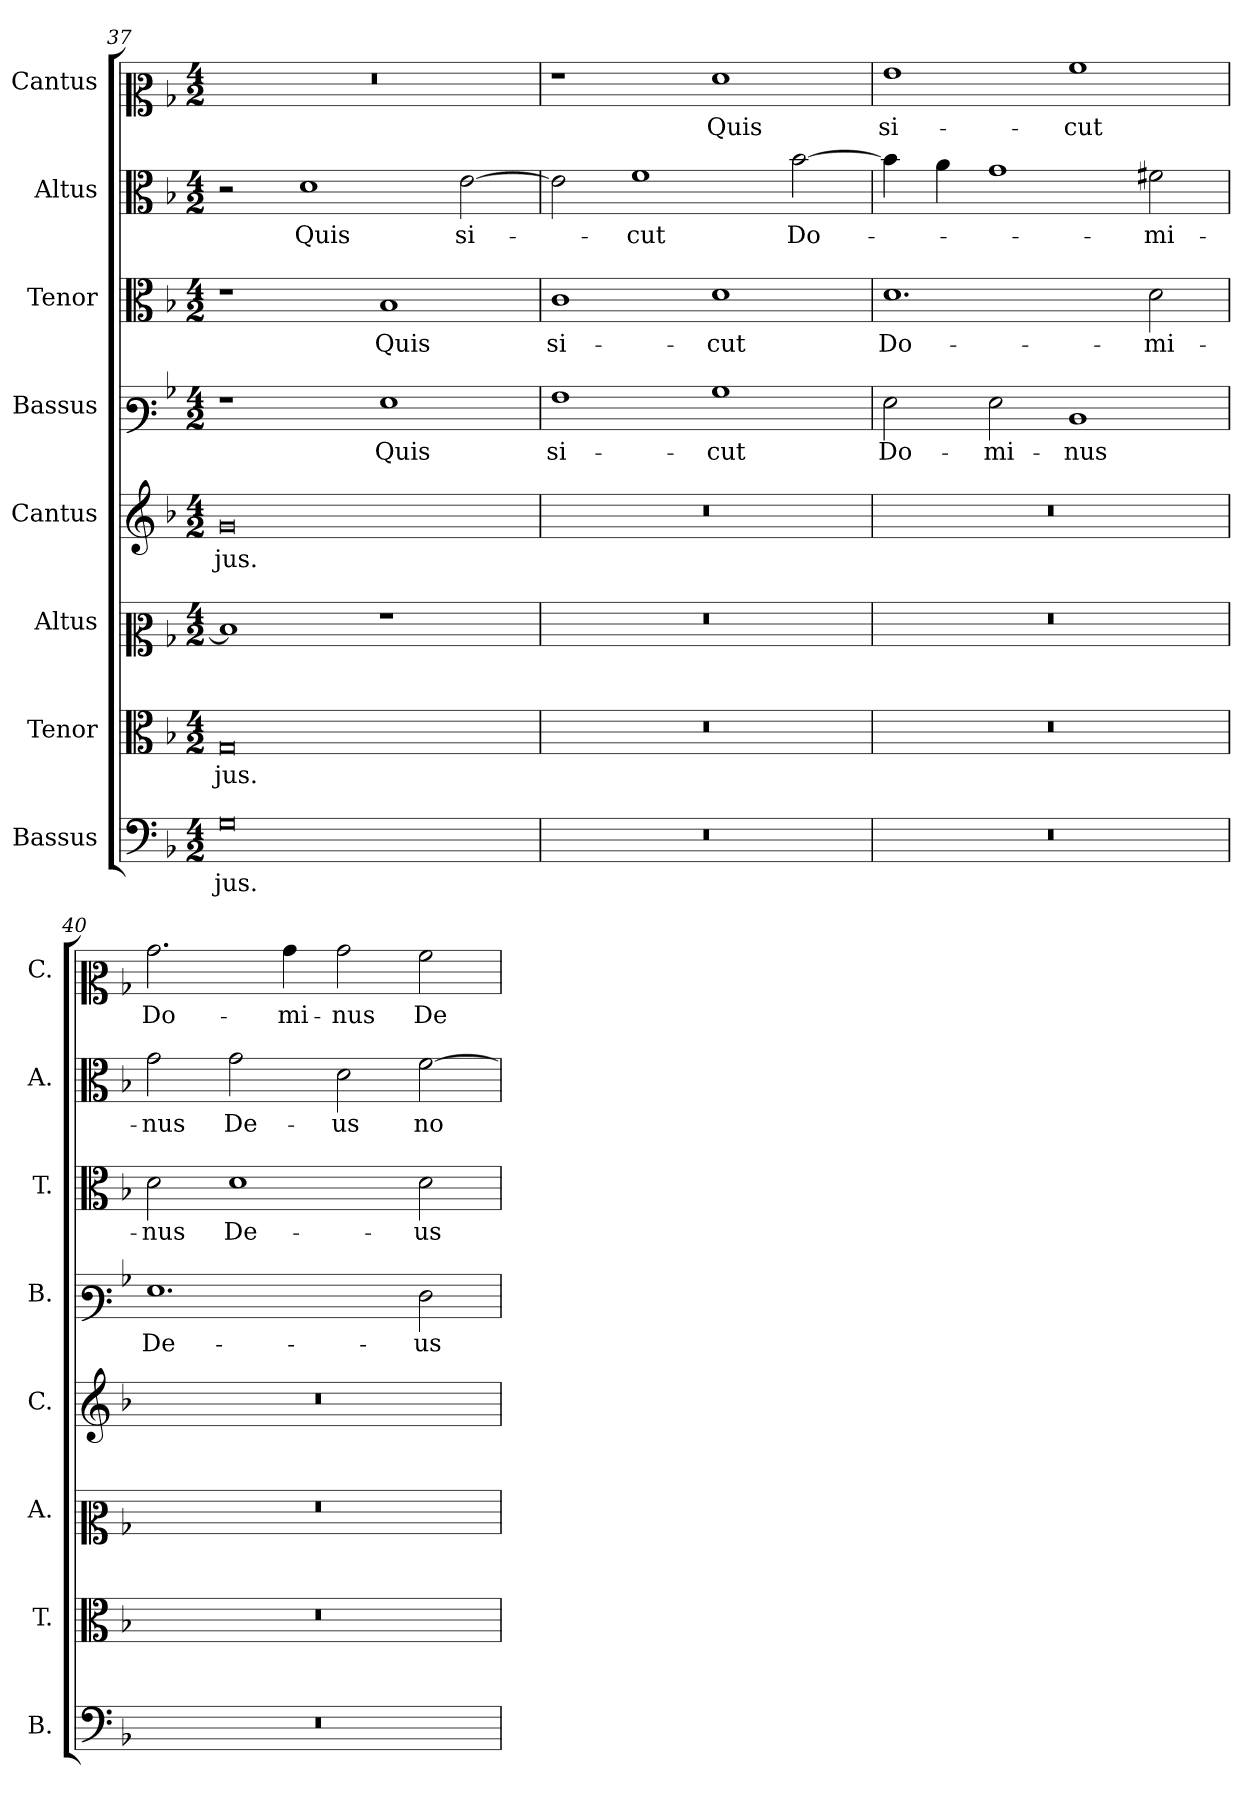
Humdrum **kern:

**kern	**text	**kern	**text	**kern	**kern	**text	**kern	**text	**kern	**text	**kern	**text	**kern	**text
*part8	*part8	*part7	*part7	*part6	*part5	*part5	*part4	*part4	*part3	*part3	*part2	*part2	*part1	*part1
*staff8	*staff8	*staff7	*staff7	*staff6	*staff5	*staff5	*staff4	*staff4	*staff3	*staff3	*staff2	*staff2	*staff1	*staff1
*I"Bassus	*	*I"Tenor	*	*I"Altus	*I"Cantus	*	*I"Bassus	*	*I"Tenor	*	*I"Altus	*	*I"Cantus	*
*I'B.	*	*I'T.	*	*I'A.	*I'C.	*	*I'B.	*	*I'T.	*	*I'A.	*	*I'C.	*
*clefF4	*	*clefC3	*	*clefC2	*clefG2	*	*clefF3	*	*clefC3	*	*clefC3	*	*clefC2	*
*k[b-]	*	*k[b-]	*	*k[b-]	*k[b-]	*	*k[b-]	*	*k[b-]	*	*k[b-]	*	*k[b-]	*
*M4/2	*	*M4/2	*	*M4/2	*M4/2	*	*M4/2	*	*M4/2	*	*M4/2	*	*M4/2	*
=37	=37	=37	=37	=37	=37	=37	=37	=37	=37	=37	=37	=37	=37	=37
0G	-jus.	0G	-jus.	1d]	0g	-jus.	1r	.	1r	.	2r	.	0r	.
.	.	.	.	.	.	.	.	.	.	.	1d	Quis	.	.
.	.	.	.	1r	.	.	1G	Quis	1B-	Quis	.	.	.	.
.	.	.	.	.	.	.	.	.	.	.	[2e\	si-	.	.
=38	=38	=38	=38	=38	=38	=38	=38	=38	=38	=38	=38	=38	=38	=38
0r	.	0r	.	0r	0r	.	1A	si-	1c	si-	2e\]	.	1r	.
.	.	.	.	.	.	.	.	.	.	.	1f	-cut	.	.
.	.	.	.	.	.	.	1B-	-cut	1d	cut	.	.	1f	Quis
.	.	.	.	.	.	.	.	.	.	.	[2b-\	Do-	.	.
=39	=39	=39	=39	=39	=39	=39	=39	=39	=39	=39	=39	=39	=39	=39
0r	.	0r	.	0r	0r	.	2G\	Do-	1.d	Do-	4b-\]	.	1g	si-
.	.	.	.	.	.	.	.	.	.	.	4a\	.	.	.
.	.	.	.	.	.	.	2G\	-mi-	.	.	1g	.	.	.
.	.	.	.	.	.	.	1D	-nus	.	.	.	.	1a	-cut
.	.	.	.	.	.	.	.	.	2d\	-mi-	2f#X\	-mi-	.	.
=40	=40	=40	=40	=40	=40	=40	=40	=40	=40	=40	=40	=40	=40	=40
0r	.	0r	.	0r	0r	.	1.G	De-	2d\	-nus	2g\	-nus	2.b-\	Do-
.	.	.	.	.	.	.	.	.	1d	De-	2g\	De-	.	.
.	.	.	.	.	.	.	.	.	.	.	.	.	4b-\	-mi-
.	.	.	.	.	.	.	.	.	.	.	2d\	-us	2b-\	-nus
.	.	.	.	.	.	.	2F\	-us	2d\	-us	[2f\	no-	2a\	De-
=	=	=	=	=	=	=	=	=	=	=	=	=	=	=
*-	*-	*-	*-	*-	*-	*-	*-	*-	*-	*-	*-	*-	*-	*-
